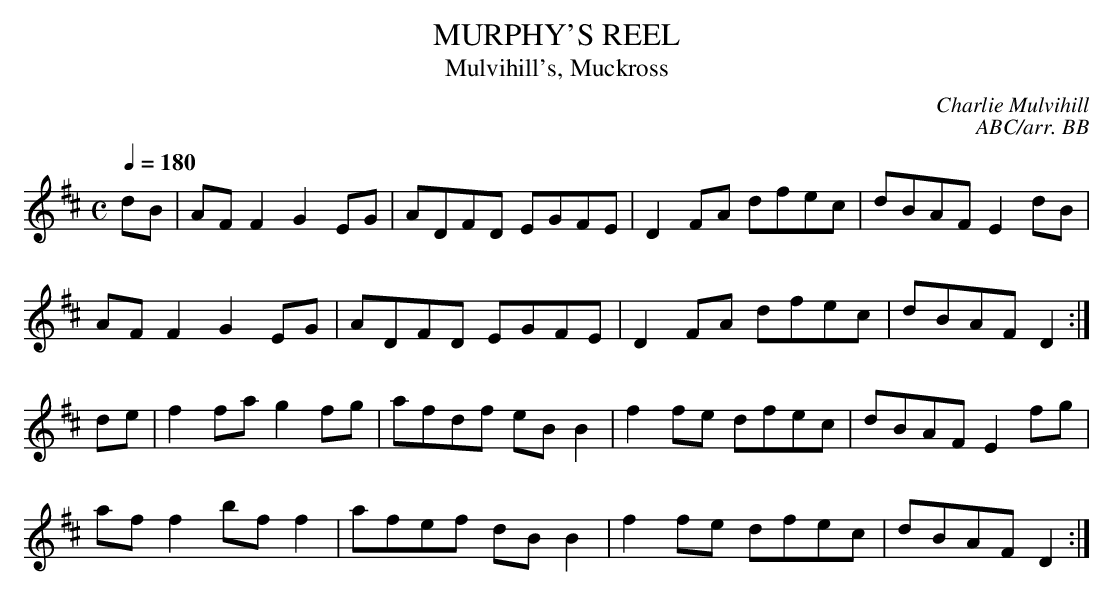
X:1
T:MURPHY'S REEL
T:Mulvihill's, Muckross
C:Charlie Mulvihill
C:ABC/arr. BB
M:C
Q:1/4=180
K:D
dB|AFF2 G2EG|ADFD EGFE|D2FA dfec|dBAF E2dB|
AFF2 G2EG|ADFD EGFE|D2FA dfec|dBAF D2:|
de|f2fa g2fg|afdf eBB2|f2fe dfec|dBAF E2fg|
aff2 bff2|afef dBB2|f2fe dfec|dBAF D2:|
